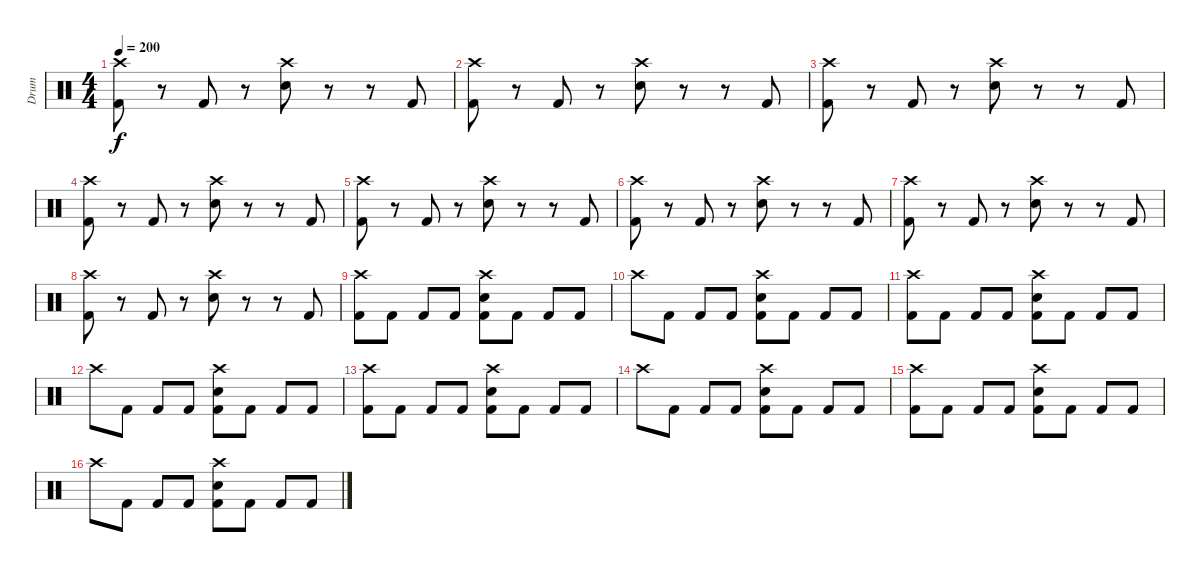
\track ("Drum" "Drum") {instrument percussion}
\staff {score}
\articulation defaults
\ts (4 4)
\tempo 200
\clef neutral
\ks c
("Crash high (hit)" "Kick (hit) 2").8{dy f} r.8 "Kick (hit) 2".8 r.8 ("Crash high (hit)" "Electric Snare (hit)").8 r.8 r.8 "Kick (hit) 2".8 |
("Crash high (hit)" "Kick (hit) 2").8 r.8 "Kick (hit) 2".8 r.8 ("Crash high (hit)" "Electric Snare (hit)").8 r.8 r.8 "Kick (hit) 2".8 |
("Crash high (hit)" "Kick (hit) 2").8 r.8 "Kick (hit) 2".8 r.8 ("Crash high (hit)" "Electric Snare (hit)").8 r.8 r.8 "Kick (hit) 2".8 |
("Crash high (hit)" "Kick (hit) 2").8 r.8 "Kick (hit) 2".8 r.8 ("Crash high (hit)" "Electric Snare (hit)").8 r.8 r.8 "Kick (hit) 2".8 |
("Crash high (hit)" "Kick (hit) 2").8 r.8 "Kick (hit) 2".8 r.8 ("Crash high (hit)" "Electric Snare (hit)").8 r.8 r.8 "Kick (hit) 2".8 |
("Crash high (hit)" "Kick (hit) 2").8 r.8 "Kick (hit) 2".8 r.8 ("Crash high (hit)" "Electric Snare (hit)").8 r.8 r.8 "Kick (hit) 2".8 |
("Crash high (hit)" "Kick (hit) 2").8 r.8 "Kick (hit) 2".8 r.8 ("Crash high (hit)" "Electric Snare (hit)").8 r.8 r.8 "Kick (hit) 2".8 |
("Crash high (hit)" "Kick (hit) 2").8 r.8 "Kick (hit) 2".8 r.8 ("Crash high (hit)" "Electric Snare (hit)").8 r.8 r.8 "Kick (hit) 2".8 |
("Crash high (hit)" "Kick (hit) 2").8{volume 12} "Kick (hit) 2".8 "Kick (hit) 2".8 "Kick (hit) 2".8 ("Crash high (hit)" "Electric Snare (hit)" "Kick (hit) 2").8 "Kick (hit) 2".8 "Kick (hit) 2".8 "Kick (hit) 2".8 |
"Crash high (hit)".8 "Kick (hit) 2".8 "Kick (hit) 2".8 "Kick (hit) 2".8 ("Crash high (hit)" "Electric Snare (hit)" "Kick (hit) 2").8 "Kick (hit) 2".8 "Kick (hit) 2".8 "Kick (hit) 2".8 |
("Crash high (hit)" "Kick (hit) 2").8 "Kick (hit) 2".8 "Kick (hit) 2".8 "Kick (hit) 2".8 ("Crash high (hit)" "Electric Snare (hit)" "Kick (hit) 2").8 "Kick (hit) 2".8 "Kick (hit) 2".8 "Kick (hit) 2".8 |
"Crash high (hit)".8 "Kick (hit) 2".8 "Kick (hit) 2".8 "Kick (hit) 2".8 ("Crash high (hit)" "Electric Snare (hit)" "Kick (hit) 2").8 "Kick (hit) 2".8 "Kick (hit) 2".8 "Kick (hit) 2".8 |
("Crash high (hit)" "Kick (hit) 2").8 "Kick (hit) 2".8 "Kick (hit) 2".8 "Kick (hit) 2".8 ("Crash high (hit)" "Electric Snare (hit)" "Kick (hit) 2").8 "Kick (hit) 2".8 "Kick (hit) 2".8 "Kick (hit) 2".8 |
"Crash high (hit)".8 "Kick (hit) 2".8 "Kick (hit) 2".8 "Kick (hit) 2".8 ("Crash high (hit)" "Electric Snare (hit)" "Kick (hit) 2").8 "Kick (hit) 2".8 "Kick (hit) 2".8 "Kick (hit) 2".8 |
("Crash high (hit)" "Kick (hit) 2").8 "Kick (hit) 2".8 "Kick (hit) 2".8 "Kick (hit) 2".8 ("Crash high (hit)" "Electric Snare (hit)" "Kick (hit) 2").8 "Kick (hit) 2".8 "Kick (hit) 2".8 "Kick (hit) 2".8 |
"Crash high (hit)".8 "Kick (hit) 2".8 "Kick (hit) 2".8 "Kick (hit) 2".8 ("Crash high (hit)" "Electric Snare (hit)" "Kick (hit) 2").8 "Kick (hit) 2".8 "Kick (hit) 2".8 "Kick (hit) 2".8
